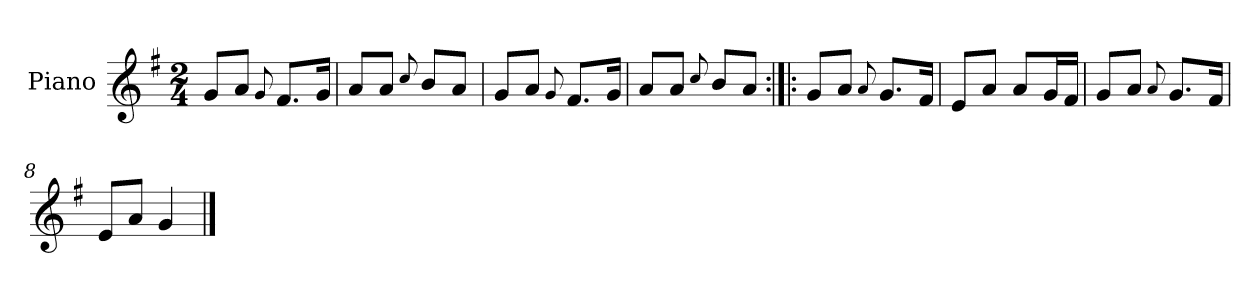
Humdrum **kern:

**kern
*part1
*staff1
*I"Piano
*I'Pno.
*clefG2
*k[f#]
*M2/4
=1
8g/L
8a/J
8qqg/
8.f#/L
16g/Jk
=2
8a/L
8a/J
8qqcc/
8b/L
8a/J
=3
8g/L
8a/J
8qqg/
8.f#/L
16g/Jk
=4
8a/L
8a/J
8qqcc/
8b/L
8a/J
=5:|!|:
8g/L
8a/J
8qqa/
8.g/L
16f#/Jk
=6
8e/L
8a/J
8a/L
16g/L
16f#/JJ
=7
8g/L
8a/J
8qqa/
8.g/L
16f#/Jk
=8
8e/L
8a/J
4g/
==
*-
